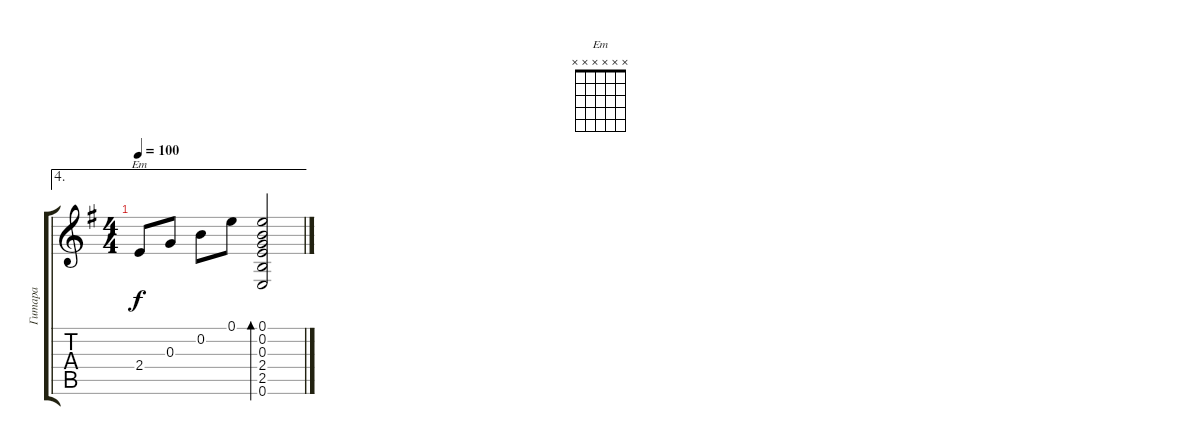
\track ("Гитара" "Гитара") {instrument acousticguitarnylon}
\staff {score tabs}
\tuning (E4 B3 G3 D3 A2 E2) {hide}
\chord ("Em" x x x x x x)
\ae 4
\ts (4 4)
\tempo 100
\clef g2
\ks eminor
2.4.8{ch "Em" dy f} 0.3.8 0.2.8 0.1.8 (0.1 0.2 0.3 2.4 2.5 0.6).2{bd 480}
